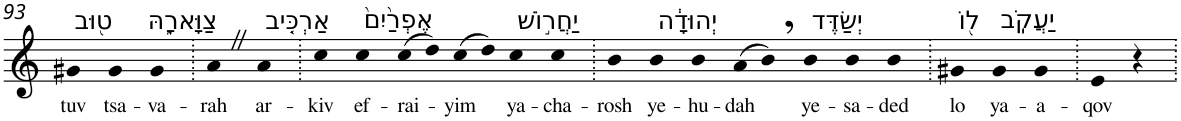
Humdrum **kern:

**kern	**text
*part1	*part1
*staff1	*staff1
*I"Piano	*
*I'Pno	*
!!LO:PB:g=z
*clefG2	*
*k[]	*
=93	=93
!LO:TX:a:t=ט֖וּב	!
!	!LO:LY:b
4g#X	tuv
!LO:TX:a:t=צַוָּארָ֑הּ	!
!	!LO:LY:b
4g#	tsa-
!	!LO:LY:b
4g#	-va-
=94.	=94.
!	!LO:LY:b
4aZ	-rah
!LO:TX:a:t=אַרְכִּ֤יב	!
!	!LO:LY:b
4a	ar-
=95.	=95.
!	!LO:LY:b
4cc	-kiv
!LO:TX:a:t=אֶפְרַ֙יִם֙	!
!	!LO:LY:b
4cc	ef-
!	!LO:LY:b
(>8cc	-rai-
8dd)	.
!	!LO:LY:b
(>8cc	-yim
8dd)	.
!LO:TX:a:t=יַחֲר֣וֹשׁ	!
!	!LO:LY:b
4cc	ya-
!	!LO:LY:b
4cc	-cha-
=96.	=96.
!	!LO:LY:b
4b	-rosh
!LO:TX:a:t=יְהוּדָ֔ה	!
!	!LO:LY:b
4b	ye-
!	!LO:LY:b
4b	-hu-
!	!LO:LY:b
(>8a	-dah
8b,)	.
!LO:TX:a:t=יְשַׂדֶּד	!
!	!LO:LY:b
4b	ye-
!	!LO:LY:b
4b	-sa-
!	!LO:LY:b
4b	-ded
=97.	=97.
!LO:TX:a:t=ל֖וֹ	!
!	!LO:LY:b
4g#X	lo
!LO:TX:a:t=יַעֲקֹֽב	!
!	!LO:LY:b
4g#	ya-
!	!LO:LY:b
4g#	-a-
=98.	=98.
!	!LO:LY:b
4e	-qov
4r	.
=.	=.
*-	*-
